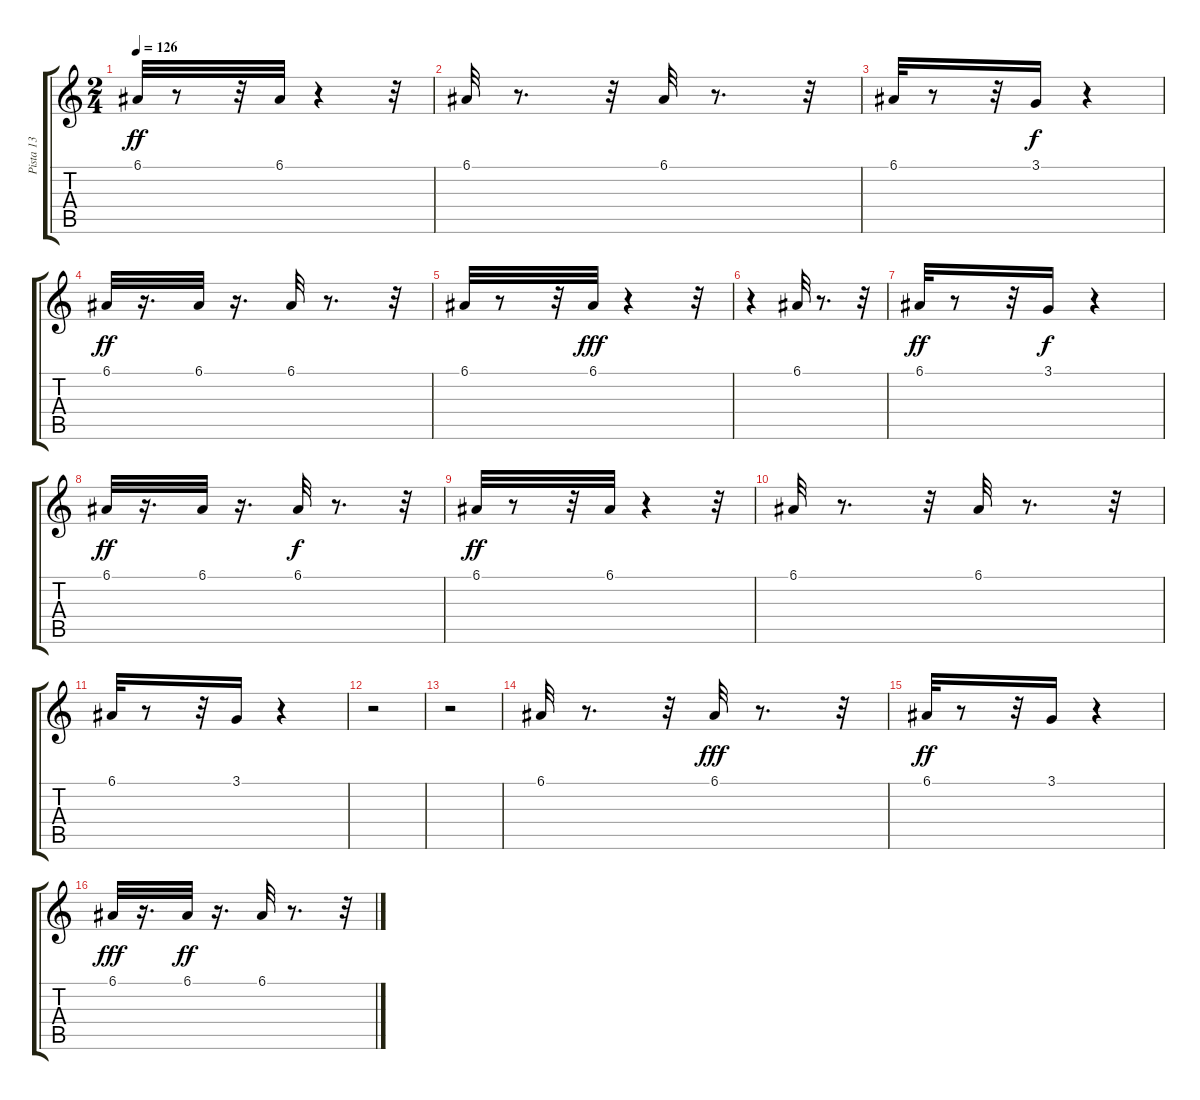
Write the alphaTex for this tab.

\track ("Pista 13" "Pista 13") {instrument lead8bassandlead}
\staff {score tabs}
\tuning (E4 B3 G3 D3 A2 E2) {hide}
\ts (2 4)
\tempo 126
\clef g2
\ks c
6.1.32{dy ff} r.8 r.32 6.1.32 r.4 r.32 |
6.1.32 r.8{d} r.32 6.1.32 r.8{d} r.32 |
6.1.32 r.8 r.32 3.1.16{dy f} r.4 |
6.1.32{dy ff} r.16{d} 6.1.32 r.16{d} 6.1.32 r.8{d} r.32 |
6.1.32 r.8 r.32 6.1.32{dy fff} r.4 r.32 |
r.4 6.1.32 r.8{d} r.32 |
6.1.32{dy ff} r.8 r.32 3.1.16{dy f} r.4 |
6.1.32{dy ff} r.16{d} 6.1.32 r.16{d} 6.1.32{dy f} r.8{d} r.32 |
6.1.32{dy ff} r.8 r.32 6.1.32 r.4 r.32 |
6.1.32 r.8{d} r.32 6.1.32 r.8{d} r.32 |
6.1.32 r.8 r.32 3.1.16 r.4 |
r.2 |
r.2 |
6.1.32 r.8{d} r.32 6.1.32{dy fff} r.8{d} r.32 |
6.1.32{dy ff} r.8 r.32 3.1.16 r.4 |
6.1.32{dy fff} r.16{d} 6.1.32{dy ff} r.16{d} 6.1.32 r.8{d} r.32
